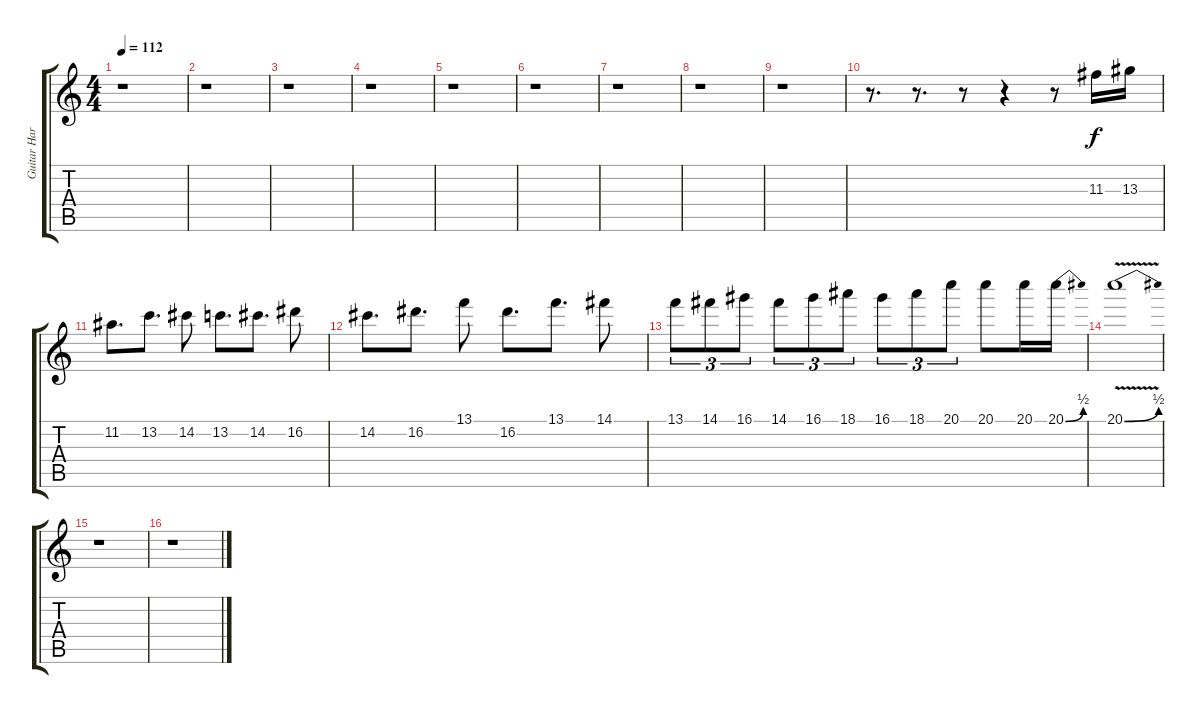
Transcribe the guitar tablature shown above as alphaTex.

\track ("Guitar Harmony" "Guitar Har") {instrument distortionguitar}
\staff {score tabs}
\tuning (E4 B3 G3 D3 A2 E2) {hide}
\ts (4 4)
\tempo 112
\clef g2
\ks c
r.1{dy f} |
r.1 |
r.1 |
r.1 |
r.1 |
r.1 |
r.1 |
r.1 |
r.1 |
r.8{d} r.8{d} r.8 r.4 r.8 11.3.16 13.3.16 |
11.2.8{d} 13.2.8{d} 14.2.8 13.2.8{d} 14.2.8{d} 16.2.8 |
14.2.8{d} 16.2.8{d} 13.1.8 16.2.8{d} 13.1.8{d} 14.1.8 |
13.1.8{tu (3 2)} 14.1.8{tu (3 2)} 16.1.8{tu (3 2)} 14.1.8{tu (3 2)} 16.1.8{tu (3 2)} 18.1.8{tu (3 2)} 16.1.8{tu (3 2)} 18.1.8{tu (3 2)} 20.1.8{tu (3 2)} 20.1.8 20.1.16 20.1{be (bend 0 0 60 2)}.16 |
20.1{be (bend 0 0 60 2) v}.1 |
r.1 |
r.1
